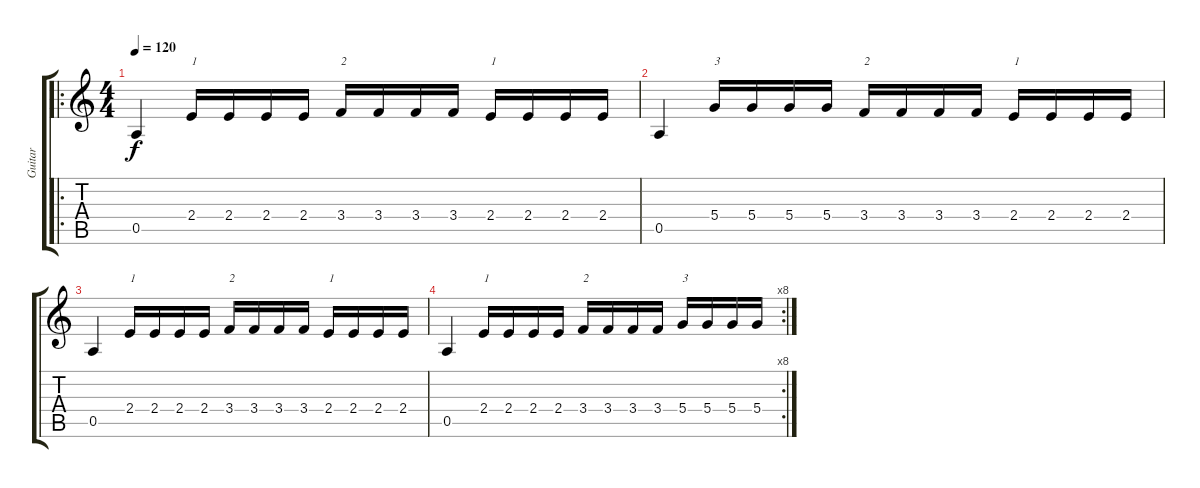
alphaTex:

\track ("Guitar" "Guitar") {instrument distortionguitar}
\staff {score tabs}
\tuning (E4 B3 G3 D3 A2 E2) {hide}
\ro
\ts (4 4)
\tempo 120
\clef g2
\ks c
0.5.4{dy f instrument distortionguitar} 2.4.16{txt "1"} 2.4.16 2.4.16 2.4.16 3.4.16{txt "2"} 3.4.16 3.4.16 3.4.16 2.4.16{txt "1"} 2.4.16 2.4.16 2.4.16 |
0.5.4 5.4.16{txt "3"} 5.4.16 5.4.16 5.4.16 3.4.16{txt "2"} 3.4.16 3.4.16 3.4.16 2.4.16{txt "1"} 2.4.16 2.4.16 2.4.16 |
0.5.4 2.4.16{txt "1"} 2.4.16 2.4.16 2.4.16 3.4.16{txt "2"} 3.4.16 3.4.16 3.4.16 2.4.16{txt "1"} 2.4.16 2.4.16 2.4.16 |
\rc 8
0.5.4 2.4.16{txt "1"} 2.4.16 2.4.16 2.4.16 3.4.16{txt "2"} 3.4.16 3.4.16 3.4.16 5.4.16{txt "3"} 5.4.16 5.4.16 5.4.16
